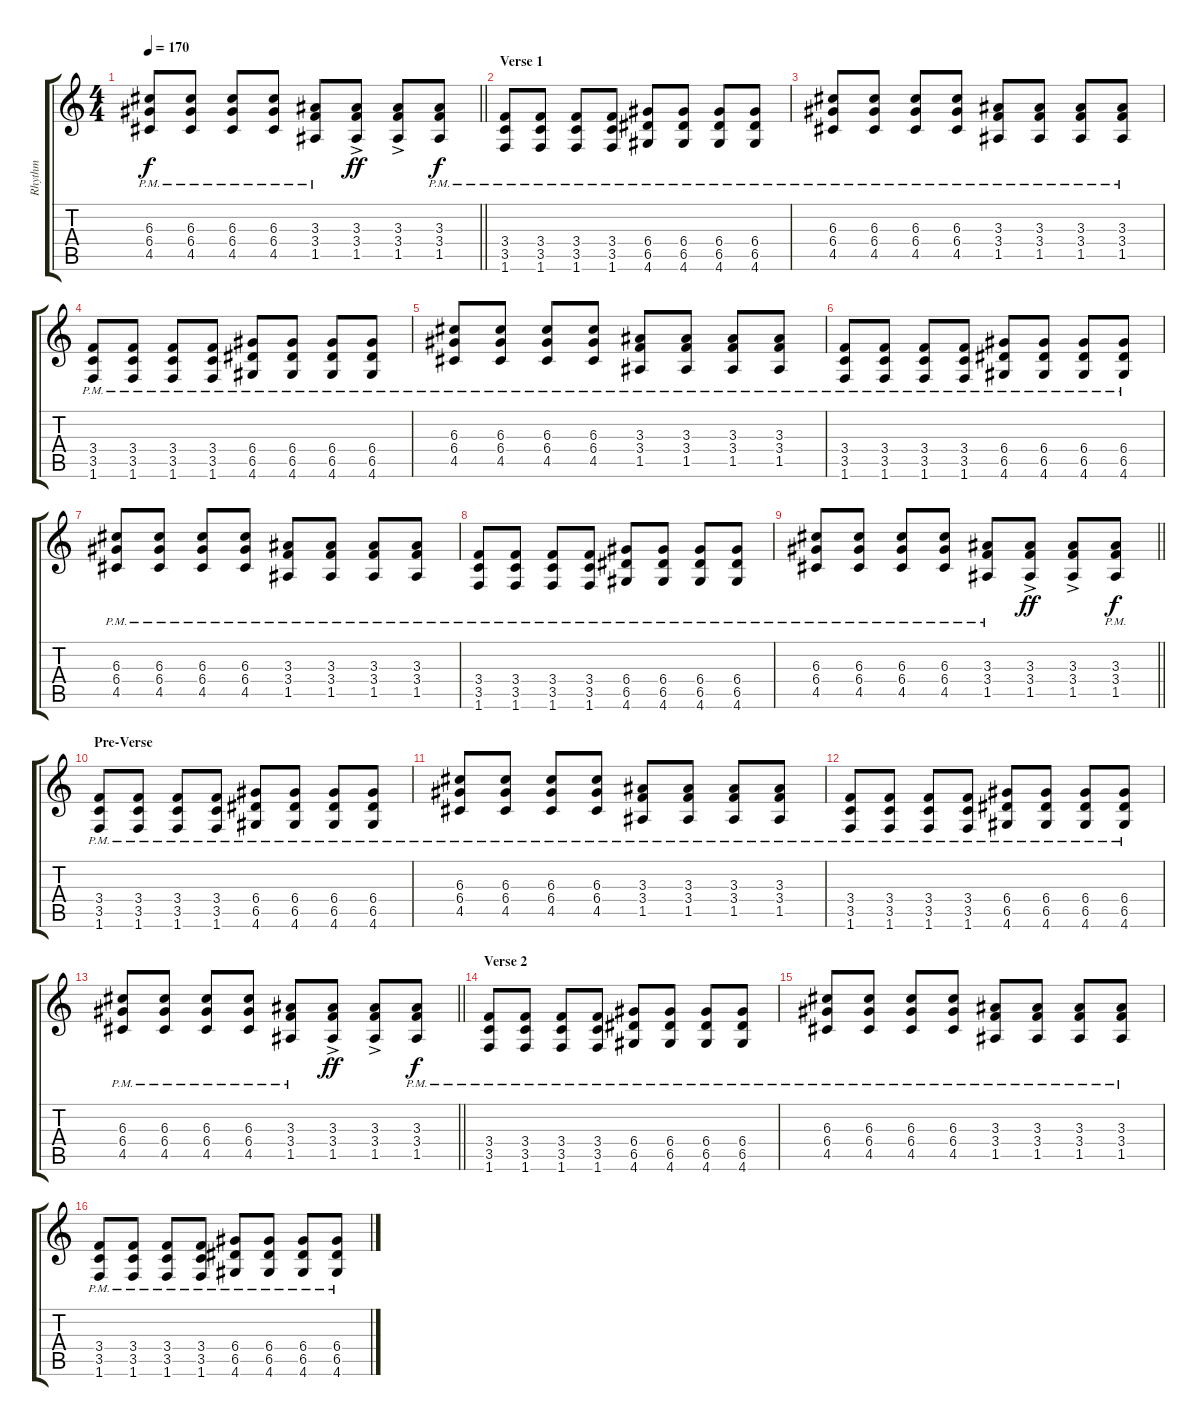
\track ("Rhythm" "Rhythm") {instrument overdrivenguitar}
\staff {score tabs}
\tuning (E4 B3 G3 D3 A2 E2) {hide}
\ts (4 4)
\tempo 170
\clef g2
\barLineRight lightlight
\ks c
(6.3{pm} 6.4{pm} 4.5{pm}).8{dy f} (6.3{pm} 6.4{pm} 4.5{pm}).8 (6.3{pm} 6.4{pm} 4.5{pm}).8 (6.3{pm} 6.4{pm} 4.5{pm}).8 (3.3{pm} 3.4{pm} 1.5{pm}).8 (3.3{ac} 3.4{ac} 1.5{ac}).8{dy ff} (3.3{ac} 3.4{ac} 1.5{ac}).8 (3.3{pm} 3.4{pm} 1.5{pm}).8{dy f} |
\section ("" "Verse 1")
(3.4{pm} 3.5{pm} 1.6{pm}).8{volume 12} (3.4{pm} 3.5{pm} 1.6{pm}).8 (3.4{pm} 3.5{pm} 1.6{pm}).8 (3.4{pm} 3.5{pm} 1.6{pm}).8 (6.4{pm} 6.5{pm} 4.6{pm}).8 (6.4{pm} 6.5{pm} 4.6{pm}).8 (6.4{pm} 6.5{pm} 4.6{pm}).8 (6.4{pm} 6.5{pm} 4.6{pm}).8 |
(6.3{pm} 6.4{pm} 4.5{pm}).8 (6.3{pm} 6.4{pm} 4.5{pm}).8 (6.3{pm} 6.4{pm} 4.5{pm}).8 (6.3{pm} 6.4{pm} 4.5{pm}).8 (3.3{pm} 3.4{pm} 1.5{pm}).8 (3.3{pm} 3.4{pm} 1.5{pm}).8 (3.3{pm} 3.4{pm} 1.5{pm}).8 (3.3{pm} 3.4{pm} 1.5{pm}).8 |
(3.4{pm} 3.5{pm} 1.6{pm}).8 (3.4{pm} 3.5{pm} 1.6{pm}).8 (3.4{pm} 3.5{pm} 1.6{pm}).8 (3.4{pm} 3.5{pm} 1.6{pm}).8 (6.4{pm} 6.5{pm} 4.6{pm}).8 (6.4{pm} 6.5{pm} 4.6{pm}).8 (6.4{pm} 6.5{pm} 4.6{pm}).8 (6.4{pm} 6.5{pm} 4.6{pm}).8 |
(6.3{pm} 6.4{pm} 4.5{pm}).8 (6.3{pm} 6.4{pm} 4.5{pm}).8 (6.3{pm} 6.4{pm} 4.5{pm}).8 (6.3{pm} 6.4{pm} 4.5{pm}).8 (3.3{pm} 3.4{pm} 1.5{pm}).8 (3.3{pm} 3.4{pm} 1.5{pm}).8 (3.3{pm} 3.4{pm} 1.5{pm}).8 (3.3{pm} 3.4{pm} 1.5{pm}).8 |
(3.4{pm} 3.5{pm} 1.6{pm}).8 (3.4{pm} 3.5{pm} 1.6{pm}).8 (3.4{pm} 3.5{pm} 1.6{pm}).8 (3.4{pm} 3.5{pm} 1.6{pm}).8 (6.4{pm} 6.5{pm} 4.6{pm}).8 (6.4{pm} 6.5{pm} 4.6{pm}).8 (6.4{pm} 6.5{pm} 4.6{pm}).8 (6.4{pm} 6.5{pm} 4.6{pm}).8 |
(6.3{pm} 6.4{pm} 4.5{pm}).8 (6.3{pm} 6.4{pm} 4.5{pm}).8 (6.3{pm} 6.4{pm} 4.5{pm}).8 (6.3{pm} 6.4{pm} 4.5{pm}).8 (3.3{pm} 3.4{pm} 1.5{pm}).8 (3.3{pm} 3.4{pm} 1.5{pm}).8 (3.3{pm} 3.4{pm} 1.5{pm}).8 (3.3{pm} 3.4{pm} 1.5{pm}).8 |
(3.4{pm} 3.5{pm} 1.6{pm}).8 (3.4{pm} 3.5{pm} 1.6{pm}).8 (3.4{pm} 3.5{pm} 1.6{pm}).8 (3.4{pm} 3.5{pm} 1.6{pm}).8 (6.4{pm} 6.5{pm} 4.6{pm}).8 (6.4{pm} 6.5{pm} 4.6{pm}).8 (6.4{pm} 6.5{pm} 4.6{pm}).8 (6.4{pm} 6.5{pm} 4.6{pm}).8 |
\barLineRight lightlight
(6.3{pm} 6.4{pm} 4.5{pm}).8 (6.3{pm} 6.4{pm} 4.5{pm}).8 (6.3{pm} 6.4{pm} 4.5{pm}).8 (6.3{pm} 6.4{pm} 4.5{pm}).8 (3.3{pm} 3.4{pm} 1.5{pm}).8 (3.3{ac} 3.4{ac} 1.5{ac}).8{dy ff} (3.3{ac} 3.4{ac} 1.5{ac}).8 (3.3{pm} 3.4{pm} 1.5{pm}).8{dy f} |
\section ("" "Pre-Verse")
(3.4{pm} 3.5{pm} 1.6{pm}).8 (3.4{pm} 3.5{pm} 1.6{pm}).8 (3.4{pm} 3.5{pm} 1.6{pm}).8 (3.4{pm} 3.5{pm} 1.6{pm}).8 (6.4{pm} 6.5{pm} 4.6{pm}).8 (6.4{pm} 6.5{pm} 4.6{pm}).8 (6.4{pm} 6.5{pm} 4.6{pm}).8 (6.4{pm} 6.5{pm} 4.6{pm}).8 |
(6.3{pm} 6.4{pm} 4.5{pm}).8 (6.3{pm} 6.4{pm} 4.5{pm}).8 (6.3{pm} 6.4{pm} 4.5{pm}).8 (6.3{pm} 6.4{pm} 4.5{pm}).8 (3.3{pm} 3.4{pm} 1.5{pm}).8 (3.3{pm} 3.4{pm} 1.5{pm}).8 (3.3{pm} 3.4{pm} 1.5{pm}).8 (3.3{pm} 3.4{pm} 1.5{pm}).8 |
(3.4{pm} 3.5{pm} 1.6{pm}).8 (3.4{pm} 3.5{pm} 1.6{pm}).8 (3.4{pm} 3.5{pm} 1.6{pm}).8 (3.4{pm} 3.5{pm} 1.6{pm}).8 (6.4{pm} 6.5{pm} 4.6{pm}).8 (6.4{pm} 6.5{pm} 4.6{pm}).8 (6.4{pm} 6.5{pm} 4.6{pm}).8 (6.4{pm} 6.5{pm} 4.6{pm}).8 |
\barLineRight lightlight
(6.3{pm} 6.4{pm} 4.5{pm}).8 (6.3{pm} 6.4{pm} 4.5{pm}).8 (6.3{pm} 6.4{pm} 4.5{pm}).8 (6.3{pm} 6.4{pm} 4.5{pm}).8 (3.3{pm} 3.4{pm} 1.5{pm}).8 (3.3{ac} 3.4{ac} 1.5{ac}).8{dy ff} (3.3{ac} 3.4{ac} 1.5{ac}).8 (3.3{pm} 3.4{pm} 1.5{pm}).8{dy f} |
\section ("" "Verse 2")
(3.4{pm} 3.5{pm} 1.6{pm}).8{volume 13} (3.4{pm} 3.5{pm} 1.6{pm}).8 (3.4{pm} 3.5{pm} 1.6{pm}).8 (3.4{pm} 3.5{pm} 1.6{pm}).8 (6.4{pm} 6.5{pm} 4.6{pm}).8 (6.4{pm} 6.5{pm} 4.6{pm}).8 (6.4{pm} 6.5{pm} 4.6{pm}).8 (6.4{pm} 6.5{pm} 4.6{pm}).8 |
(6.3{pm} 6.4{pm} 4.5{pm}).8 (6.3{pm} 6.4{pm} 4.5{pm}).8 (6.3{pm} 6.4{pm} 4.5{pm}).8 (6.3{pm} 6.4{pm} 4.5{pm}).8 (3.3{pm} 3.4{pm} 1.5{pm}).8 (3.3{pm} 3.4{pm} 1.5{pm}).8 (3.3{pm} 3.4{pm} 1.5{pm}).8 (3.3{pm} 3.4{pm} 1.5{pm}).8 |
(3.4{pm} 3.5{pm} 1.6{pm}).8 (3.4{pm} 3.5{pm} 1.6{pm}).8 (3.4{pm} 3.5{pm} 1.6{pm}).8 (3.4{pm} 3.5{pm} 1.6{pm}).8 (6.4{pm} 6.5{pm} 4.6{pm}).8 (6.4{pm} 6.5{pm} 4.6{pm}).8 (6.4{pm} 6.5{pm} 4.6{pm}).8 (6.4{pm} 6.5{pm} 4.6{pm}).8
